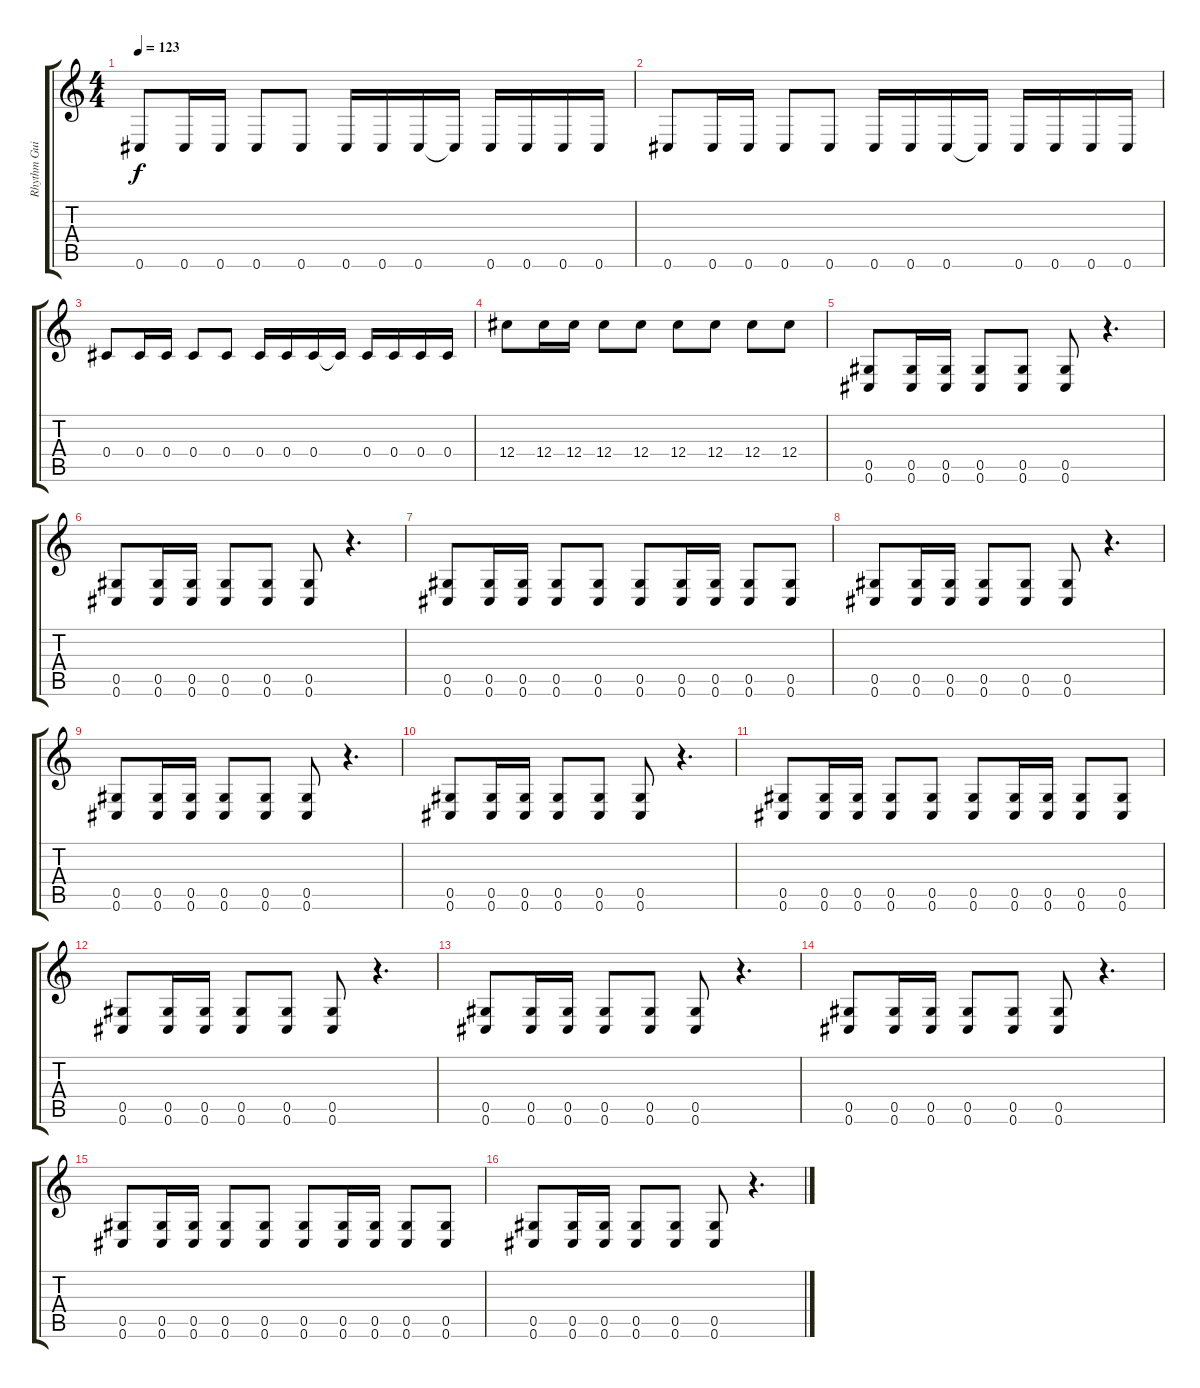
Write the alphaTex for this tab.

\track ("Rhythm Guitar" "Rhythm Gui") {instrument overdrivenguitar}
\staff {score tabs}
\tuning (Eb4 Bb3 Gb3 Db3 Ab2 Db2) {hide}
\ts (4 4)
\tempo 123
\clef g2
\ks c
0.6.8{dy f instrument overdrivenguitar} 0.6.16 0.6.16 0.6.8 0.6.8 0.6.16 0.6.16 0.6.16 0.6{t}.16 0.6.16 0.6.16 0.6.16 0.6.16 |
0.6.8 0.6.16 0.6.16 0.6.8 0.6.8 0.6.16 0.6.16 0.6.16 0.6{t}.16 0.6.16 0.6.16 0.6.16 0.6.16 |
0.4.8 0.4.16 0.4.16 0.4.8 0.4.8 0.4.16 0.4.16 0.4.16 0.4{t}.16 0.4.16 0.4.16 0.4.16 0.4.16 |
12.4.8 12.4.16 12.4.16 12.4.8 12.4.8 12.4.8 12.4.8 12.4.8 12.4.8 |
(0.5 0.6).8 (0.5 0.6).16 (0.5 0.6).16 (0.5 0.6).8 (0.5 0.6).8 (0.5 0.6).8 r.4{d} |
(0.5 0.6).8 (0.5 0.6).16 (0.5 0.6).16 (0.5 0.6).8 (0.5 0.6).8 (0.5 0.6).8 r.4{d} |
(0.5 0.6).8 (0.5 0.6).16 (0.5 0.6).16 (0.5 0.6).8 (0.5 0.6).8 (0.5 0.6).8 (0.5 0.6).16 (0.5 0.6).16 (0.5 0.6).8 (0.5 0.6).8 |
(0.5 0.6).8 (0.5 0.6).16 (0.5 0.6).16 (0.5 0.6).8 (0.5 0.6).8 (0.5 0.6).8 r.4{d} |
(0.5 0.6).8 (0.5 0.6).16 (0.5 0.6).16 (0.5 0.6).8 (0.5 0.6).8 (0.5 0.6).8 r.4{d} |
(0.5 0.6).8 (0.5 0.6).16 (0.5 0.6).16 (0.5 0.6).8 (0.5 0.6).8 (0.5 0.6).8 r.4{d} |
(0.5 0.6).8 (0.5 0.6).16 (0.5 0.6).16 (0.5 0.6).8 (0.5 0.6).8 (0.5 0.6).8 (0.5 0.6).16 (0.5 0.6).16 (0.5 0.6).8 (0.5 0.6).8 |
(0.5 0.6).8 (0.5 0.6).16 (0.5 0.6).16 (0.5 0.6).8 (0.5 0.6).8 (0.5 0.6).8 r.4{d} |
(0.5 0.6).8 (0.5 0.6).16 (0.5 0.6).16 (0.5 0.6).8 (0.5 0.6).8 (0.5 0.6).8 r.4{d} |
(0.5 0.6).8 (0.5 0.6).16 (0.5 0.6).16 (0.5 0.6).8 (0.5 0.6).8 (0.5 0.6).8 r.4{d} |
(0.5 0.6).8 (0.5 0.6).16 (0.5 0.6).16 (0.5 0.6).8 (0.5 0.6).8 (0.5 0.6).8 (0.5 0.6).16 (0.5 0.6).16 (0.5 0.6).8 (0.5 0.6).8 |
(0.5 0.6).8 (0.5 0.6).16 (0.5 0.6).16 (0.5 0.6).8 (0.5 0.6).8 (0.5 0.6).8 r.4{d}
